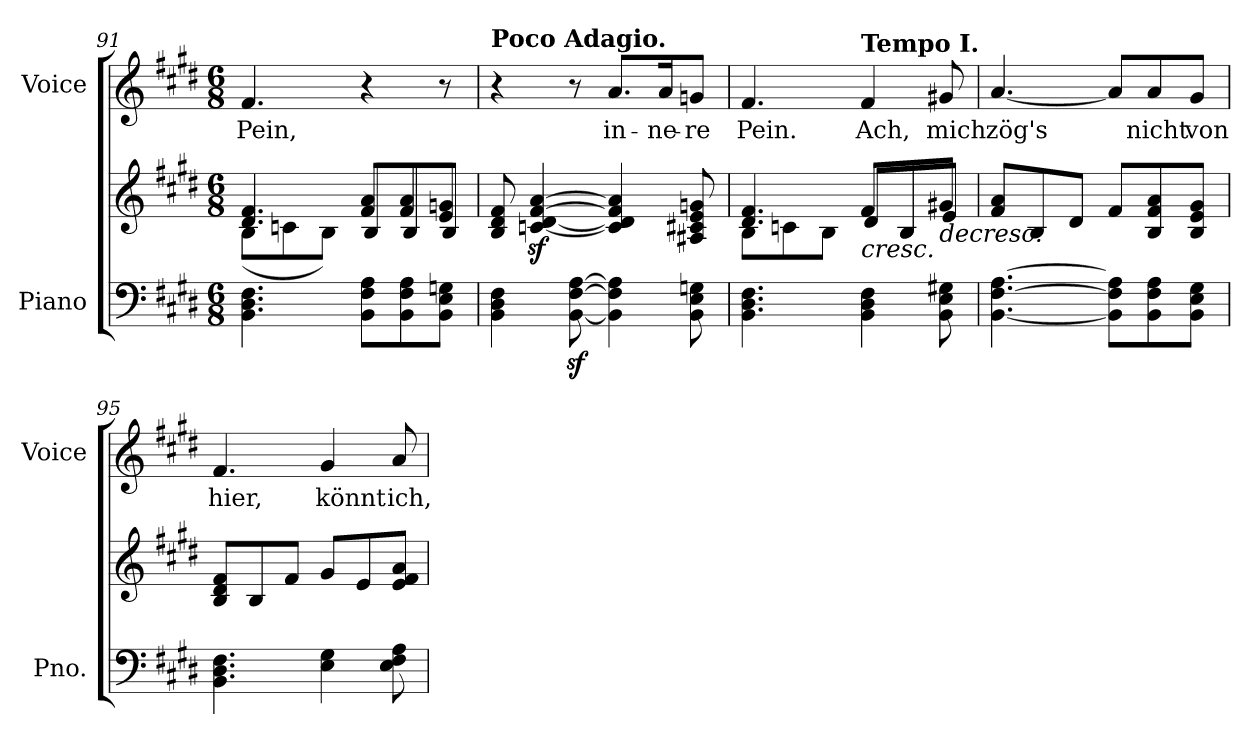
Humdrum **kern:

**kern	**kern	**dynam	**kern	**text
*part2	*part2	*part2	*part1	*part1
*staff3	*staff2	*staff2/3	*staff1	*staff1
*I"Piano	*	*	*I"Voice	*
*I'Pno.	*	*	*I'Voice	*
*clefF4	*clefG2	*	*clefG2	*
*k[f#c#g#d#]	*k[f#c#g#d#]	*	*k[f#c#g#d#]	*
*E:	*E:	*	*E:	*
*M6/8	*M6/8	*	*M6/8	*
=91	=91	=91	=91	=91
*	*^	*	*	*
!	!	!	!	!	!LO:LY:b:color=#000000
4.BBi\ 4.D#i 4.F#i	4.d#i/ 4.f#i	(8Bi\L	.	4.f#i/	Pein,
.	.	8cni\	.	.	.
.	.	8Bi\J)	.	.	.
8BBi\ 8F#i 8AiL	8f#i/ 8aiL	8Bi/L	.	4r	.
8BBi\ 8F#i 8Ai	8f#i/ 8ai	8Bi/	.	.	.
8BBi\ 8Ei 8GniJ	8ei/ 8gniJ	8Bi/J	.	8r	.
*	*v	*v	*	*	*
=92	=92	=92	=92	=92
*	*	*	*MM60	*
*	*^	*	*	*
!	!	!	!	!LO:TX:a:B:t=Poco Adagio.	!
*	*v	*v	*	*	*
4BBi\ 4D#i 4F#i	8Bi/ 8d#i 8f#i	.	4r	.
.	[4cni/z [4d#iz [4f#iz [4aiz	.	.	.
[8BBi\z [8F#iz [8Aiz	.	.	8r	.
!	!	!	!	!LO:LY:b:color=#000000
4BBi\] 4F#i] 4Ai]	4ci/] 4d#i] 4f#i] 4ai]	.	8.ai/L	in-
!	!	!	!	!LO:LY:b:color=#000000
.	.	.	16ai/K	-ne-
!	!	!	!	!LO:LY:b:color=#000000
8BBi\ 8Ei 8Gni	8A#Xi/ 8c#Xi 8ei 8gni	.	8gni/J	-re
!!LO:PB:g=z
=93	=93	=93	=93	=93
*	*^	*	*	*
!	!	!	!	!	!LO:LY:b:color=#000000
4.BBi\ 4.D#i 4.F#i	4.d#i/ 4.f#i	8Bi\L	.	4.f#i/	Pein.
.	.	8cni\	.	.	.
.	.	8Bi\J	.	.	.
!	!	!	!	!LO:TX:a:B:t=Tempo I.	!
!	!LO:TX:b:i:t=cresc.	!	!	!	!
!	!	!	!	!	!LO:LY:b:color=#000000
4BBi\ 4D#i 4F#i	8f#i/L	8d#i/L	]	4f#i/	Ach,
.	8Bi/	8Bi/	.	.	.
!	!	!	!LO:HP:b	!	!
!	!	!	!	!	!LO:LY:b:color=#000000
8BBi\ 8Ei 8G#Xi	8g#Xi/J	8ei/J	>	8g#Xi/	mich
*	*v	*v	*	*	*
=94	=94	=94	=94	=94
*	*^	*	*	*
!	!	!	!	!	!LO:LY:b:color=#000000
*	*v	*v	*	*	*
[4.BBi\ [4.F#i [4.Ai	8f#i/ 8aiL	.	[4.ai/	zög's
.	8Bi/	.	.	.
.	8d#i/J	.	.	.
8BBi\] 8F#i] 8Ai]L	8f#i/L	.	8ai/L]	.
!	!	!	!	!LO:LY:b:color=#000000
8BBi\ 8F#i 8Ai	8Bi/ 8f#i 8ai	.	8ai/	nicht
!	!	!	!	!LO:LY:b:color=#000000
8BBi\ 8Ei 8G#iJ	8Bi/ 8ei 8g#iJ	.	8g#i/J	von
=95	=95	=95	=95	=95
!	!	!	!	!LO:LY:b:color=#000000
4.BBi\ 4.D#i 4.F#i	8Bi/ 8d#i 8f#iL	.	4.f#i/	hier,
.	8Bi/	.	.	.
.	8f#i/J	.	.	.
!	!	!	!	!LO:LY:b:color=#000000
4Ei\ 4G#i	8g#i/L	.	4g#i/	könnt
.	8ei/	.	.	.
!	!	!	!	!LO:LY:b:color=#000000
8Ei\ 8F#i 8Ai	8ei/ 8f#i 8aiJ	.	8ai/	ich,
=	=	=	=	=
*-	*-	*-	*-	*-
